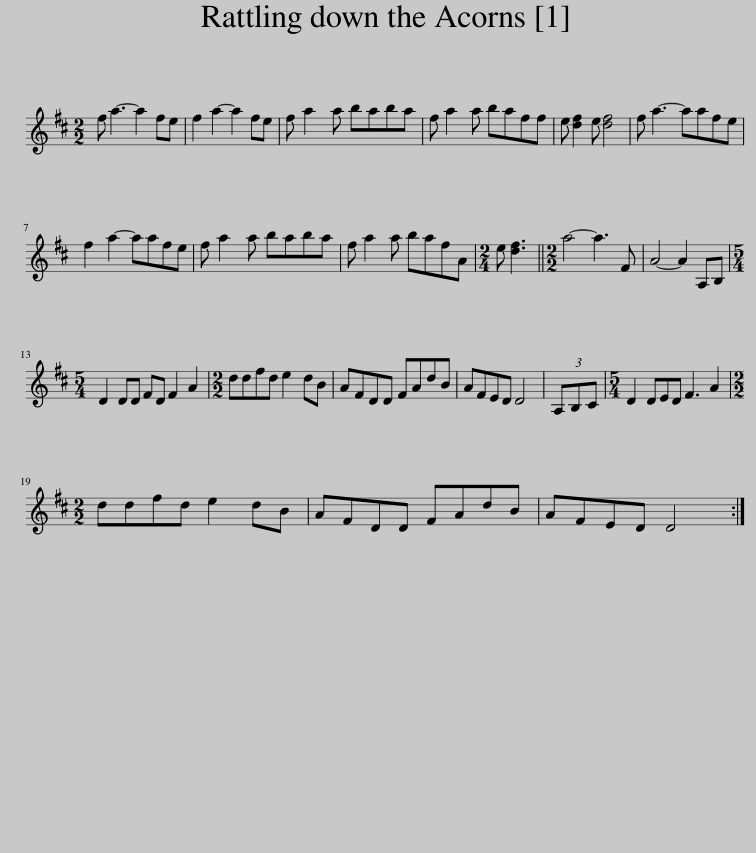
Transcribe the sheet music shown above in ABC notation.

X:1
L:1/8
M:2/2
I:linebreak $
K:D
V:1 treble
V:1
 f a3- a2 fe | f2 a2- a2 fe | f a2 a baba | f a2 a baff | e [df]2 e [df]4 | %5
 f a3- aafe |$ f2 a2- aafe | f a2 a baba | f a2 a bafA |[M:2/4] e [df]3 || %10
[M:2/2] a4- a3 F | A4- A2 A,B, |$[M:5/4] D2 DD FD F2 A2 |[M:2/2] ddfd e2 dB | AFDD FAdB | %15
 AFED D4 | (3A,B,C |[M:5/4] D2 DED F3 A2 |$[M:2/2] ddfd e2 dB | AFDD FAdB | %20
 AFED D4 :| %21
